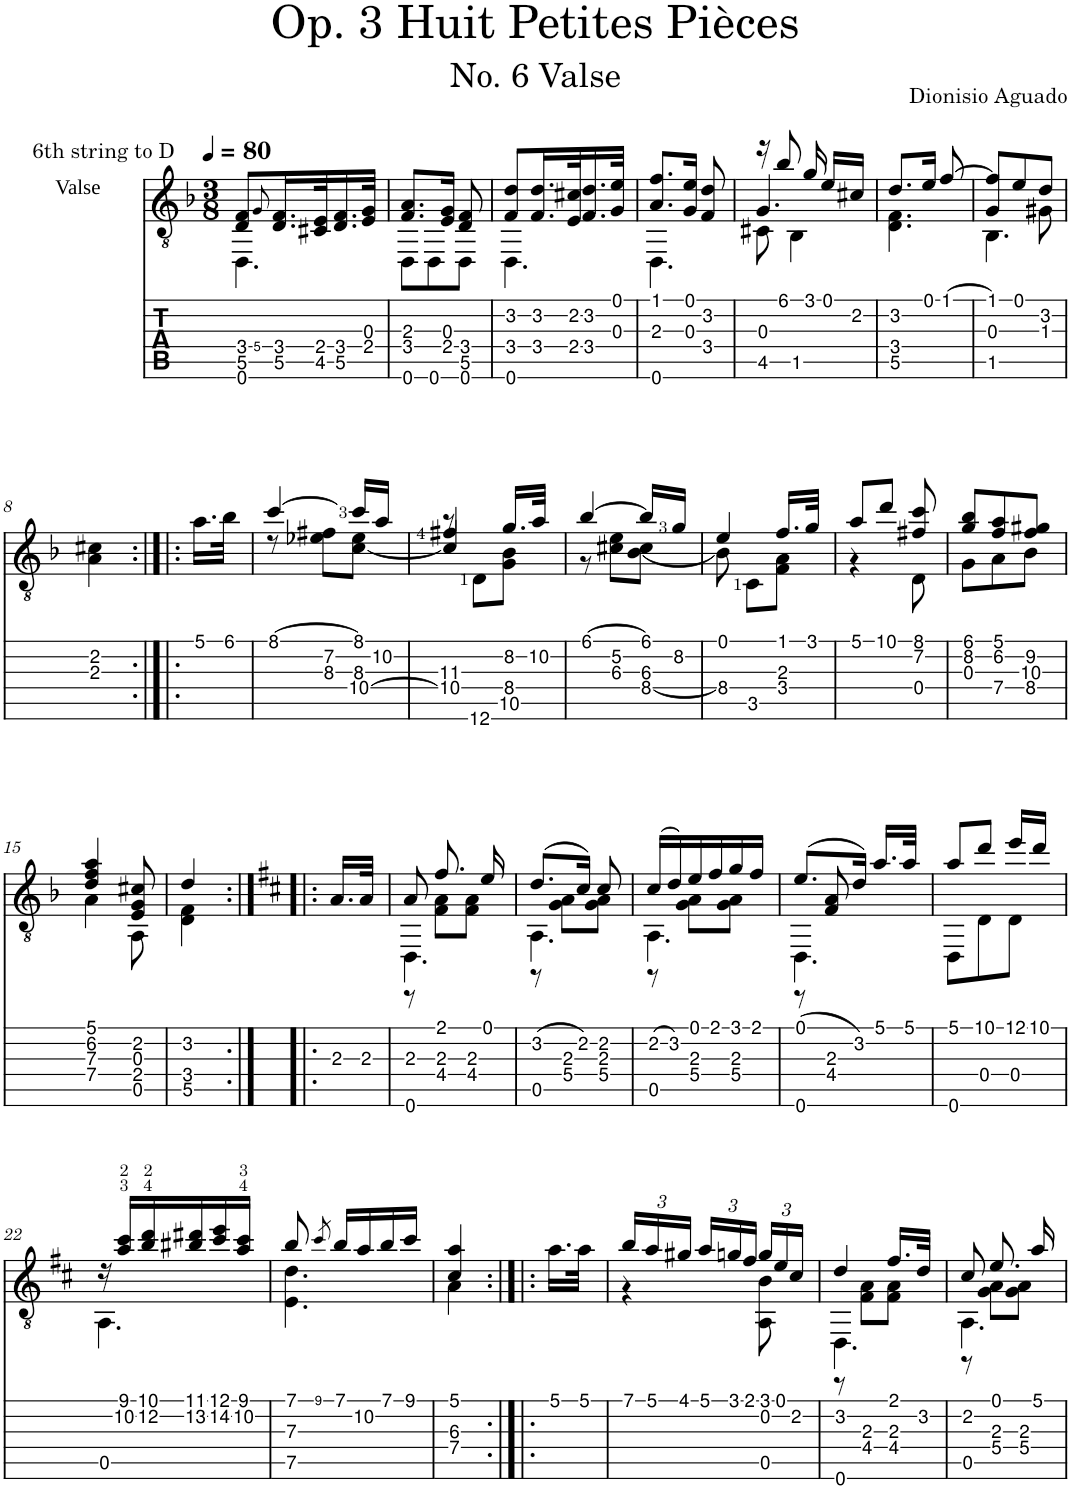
**kern	**kern
*part1	*part1
*staff2	*staff1
*I"Classical Guitar	*
*I'Guit.	*
*stria6	*
*	*clefGv2
*k[b-]	*k[b-]
*d:	*d:
*M3/8	*M3/8
*MM80	*MM80
=1	=1
*^	*^
!	!	!LO:TX:a:t=6th string to D	!
8D\ 8F\L	4.DD	8D/ 8F/L	4.DD\
qG	.	8qG/	.
16.D\ 16.F\L	.	16.D/ 16.F/L	.
32C#X\ 32E\K	.	32C#X/ 32E/K	.
16.D\ 16.F\	.	16.D/ 16.F/	.
32E\ 32G\JJk	.	32E/ 32G/JJk	.
=2	=2	=2	=2
8.F\ 8.A\L	8DDL	8.F/ 8.A/L	8DD\L
.	8DD	.	8DD\
16E\ 16G\K	.	16E/ 16G/Jk	.
8D\ 8F\J	8DDJ	8D/ 8F/	8DD\J
=3	=3	=3	=3
8F\ 8d\L	4.DD	8F/ 8d/L	4.DD\
16.F\ 16.d\L	.	16.F/ 16.d/L	.
32E\ 32c#X\K	.	32E/ 32c#X/K	.
16.F\ 16.d\	.	16.F/ 16.d/	.
32G\ 32e\JJk	.	32G/ 32e/JJk	.
=4	=4	=4	=4
8.A\ 8.f\L	4.DD	8.A/ 8.f/L	4.DD\
16G\ 16e\K	.	16G/ 16e/Jk	.
8F\ 8d\J	.	8F/ 8d/	.
=5	=5	=5	=5
*	*^	*	*^
16r	8C#X	4.G	16r	8C#X\	4.G/
8b-L	.	.	8b-/	.	.
.	4BB-	.	.	4BB-\	.
16gL	.	.	16g/	.	.
16e	.	.	16e/LL	.	.
16c#XJJ	.	.	16c#X/JJ	.	.
*	*v	*v	*	*	*
*	*	*	*v	*v
=6	=6	=6	=6
8.dL	4.D 4.F	8.d/L	4.D\ 4.F\
16eK	.	16e/Jk	.
[8fJ	.	[8f/	.
=7	=7	=7	=7
*	*^	*	*^
8fL]	4.BB-	4G	8f/L]	4.BB-\	4G/
8e	.	.	8e/	.	.
8dJ	.	8G#X	8d/J	.	8G#X\
*v	*v	*v	*	*	*
*	*v	*v	*v
!!LO:LB:g=z
=8	=8
4A 4c#X	4A\ 4c#X\
=8X1:|!|:	=8X1:|!|:
16.aLL	16.a\LL
32b-JJk	32b-\JJk
=9	=9
*^	*^
[4cc	8r	[4cc/	8r
.	8e-X\ 8f#X\L	.	8e-X\ 8f#X\L
16ccLL]	[8c\ 8e-\J	16cc/LL]	[8c\ 8e-\J
16aJJ	.	16a/JJ	.
=10	=10	=10	=10
*	*^	*	*^
4f#X	8r	4c]	4f#X/	8r	4c/]
.	8DL	.	.	8D\L	.
16.gLL	8G\ 8B-\J	8r	16.g/LL	8G\ 8B-\J	8ryy
32aJJk	.	.	32a/JJk	.	.
*	*v	*v	*	*	*
*	*	*	*v	*v
=11	=11	=11	=11
[4b-	8r	[4b-/	8r
.	8c#X\ 8e\L	.	8c#X\ 8e\L
16b-LL]	[8B-\ 8c#\J	16b-/LL]	[8B-\ 8c#\J
16gJJ	.	16g/JJ	.
=12	=12	=12	=12
4e	8B-L]	4e/	8B-\]
.	8C	.	8C\L
16.fLL	8F\ 8A\J	16.f/LL	8F\ 8A\J
32gJJk	.	32g/JJk	.
=13	=13	=13	=13
8aL	4r	8a/L	4r
8dd	.	8dd/J	.
8f#X\ 8cc\J	8D	8f#X/ 8cc/	8D\
=14	=14	=14	=14
8g\ 8b-\L	8GL	8g/ 8b-/L	8G\L
8f\ 8a\	8A	8f/ 8a/	8A\
8f\ 8g#X\J	8B-J	8f/ 8g#X/J	8B-\J
!!LO:LB:g=z	!!
=15	=15	=15	=15
4d 4f 4a	4A	4d/ 4f/ 4a/	4A\
8E 8G 8c#X	8AA	8E/ 8G/ 8c#X/	8AA\
=16	=16	=16	=16
4d	4D 4F	4d/	4D\ 4F\
*v	*v	*	*
*	*v	*v
=16X2:|!|:	=16X2:|!|:
*k[f#c#]	*k[f#c#]
*D:	*D:
16.ALL	16.A/LL
32AJJk	32A/JJk
=17	=17
*^	*^
*	*^	*	*^
8AL	4.DD	8r	8A/	4.DD\	8r
8.f#	.	8F#\ 8A\L	8.f#/	.	8F#\ 8A\L
.	.	8F#\ 8A\J	.	.	8F#\ 8A\J
16eJk	.	.	16e/	.	.
=18	=18	=18	=18	=18	=18
8.dL	4.AA	8r	(8.d/L	4.AA\	8r
.	.	8G\ 8A\L	.	.	8G\ 8A\L
16c#K	.	.	16c#/Jk)	.	.
8c#J	.	8G\ 8A\J	8c#/	.	8G\ 8A\J
=19	=19	=19	=19	=19	=19
16c#LL	4.AA	8r	(16c#/LL	4.AA\	8r
16d	.	.	16d/)	.	.
16e	.	8G\ 8A\L	16e/	.	8G\ 8A\L
16f#	.	.	16f#/	.	.
16g	.	8G\ 8A\J	16g/	.	8G\ 8A\J
16f#JJ	.	.	16f#/JJ	.	.
=20	=20	=20	=20	=20	=20
8.eL	4.DD	8r	(8.e/L	4.DD\	8r
.	.	8F# 8A	.	.	8F#/ 8A/
16dL	.	.	16d/Jk)	.	.
16.a	.	8r	16.a/LL	.	8ryy
32aJJk	.	.	32a/JJk	.	.
*	*v	*v	*	*	*
*	*	*	*v	*v
=21	=21	=21	=21
8aL	8DDL	8a/L	8DD\L
8dd	8D	8dd/J	8D\
16eeL	8DJ	16ee/LL	8D\J
16ddJJ	.	16dd/JJ	.
!!LO:LB:g=z	!!
=22	=22	=22	=22
16r	4.AA	16r	4.AA\
16a\ 16cc#\LL	.	16a/ 16cc#/LL	.
16b\ 16dd\	.	16b/ 16dd/	.
16b#X\ 16dd#X\	.	16b#X/ 16dd#X/	.
16cc#\ 16ee\	.	16cc#/ 16ee/	.
16a\ 16cc#\JJ	.	16a/ 16cc#/JJ	.
=23	=23	=23	=23
8bL	4.E 4.d	8b/	4.E\ 4.d\
qcc#	.	8qcc#/	.
16bL	.	16b/LL	.
16a	.	16a/	.
16b	.	16b/	.
16cc#JJ	.	16cc#/JJ	.
=24	=24	=24	=24
4c# 4a	4A	4c#/ 4a/	4A\
*v	*v	*	*
*	*v	*v
=24X3:|!|:	=24X3:|!|:
16.aLL	16.a\LL
32aJJk	32a\JJk
=25	=25
*Xbrackettup	*Xbrackettup
*^	*^
24bLL	4r	24b/LL	4r
24a	.	24a/	.
24g#X	.	24g#X/JJ	.
24a	.	24a/LL	.
24gn	.	24gn/	.
24f#	.	24f#/JJ	.
24g	8AA 8B	24g/LL	8AA\ 8B\
24e	.	24e/	.
24c#JJ	.	24c#/JJ	.
=26	=26	=26	=26
*	*^	*	*^
4d	4.DD	8r	4d/	4.DD\	8r
.	.	8F#\ 8A\L	.	.	8F#\ 8A\L
16.f#LL	.	8F#\ 8A\J	16.f#/LL	.	8F#\ 8A\J
32dJJk	.	.	32d/JJk	.	.
=27	=27	=27	=27	=27	=27
8c#L	4.AA	8r	8c#/	4.AA\	8r
8.e	.	8G\ 8A\L	8.e/	.	8G\ 8A\L
.	.	8G\ 8A\J	.	.	8G\ 8A\J
16aJk	.	.	16a/	.	.
*v	*v	*v	*	*	*
*	*v	*v	*v
=	=
*-	*-
